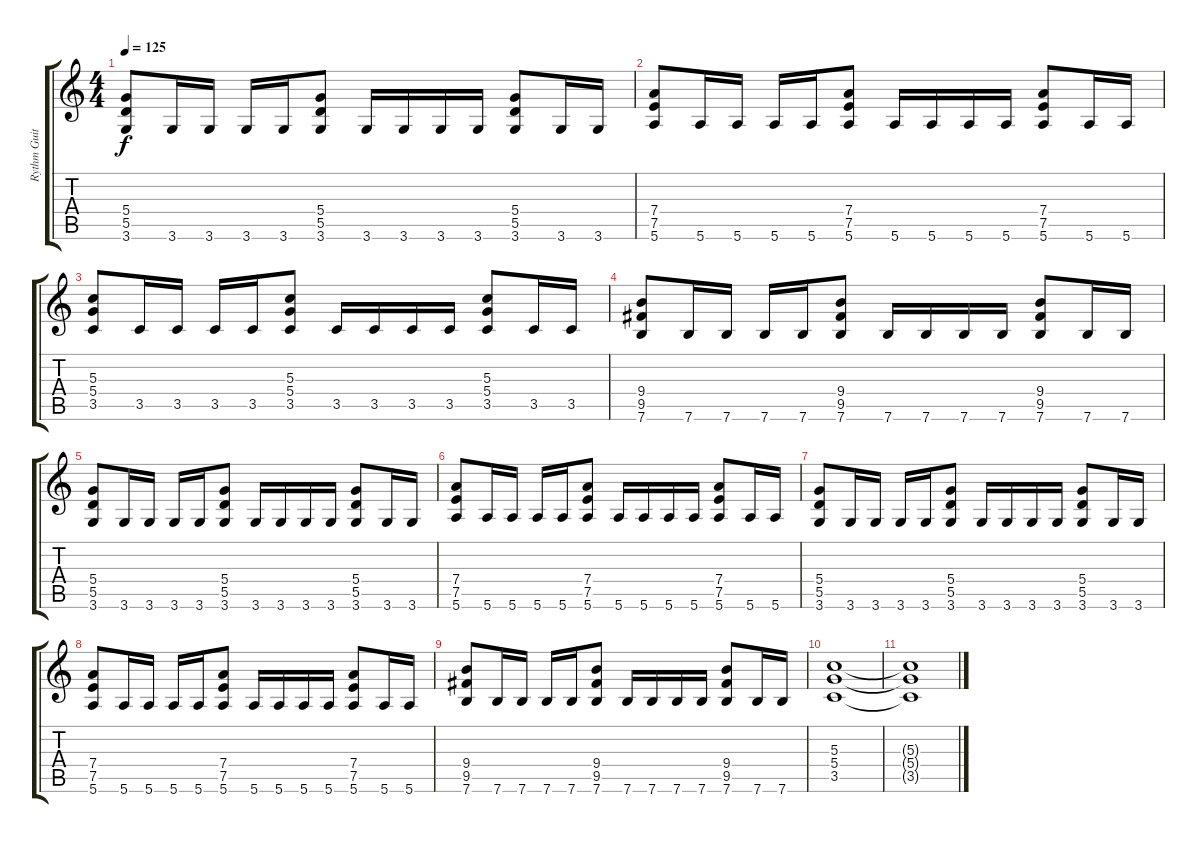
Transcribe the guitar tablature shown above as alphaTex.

\track ("Rythm Guitar" "Rythm Guit") {instrument distortionguitar}
\staff {score tabs}
\tuning (E4 B3 G3 D3 A2 E2) {hide}
\ts (4 4)
\tempo 125
\clef g2
\ks c
(5.4 5.5 3.6).8{dy f} 3.6.16 3.6.16 3.6.16 3.6.16 (5.4 5.5 3.6).8 3.6.16 3.6.16 3.6.16 3.6.16 (5.4 5.5 3.6).8 3.6.16 3.6.16 |
(7.4 7.5 5.6).8{instrument distortionguitar} 5.6.16 5.6.16 5.6.16 5.6.16 (7.4 7.5 5.6).8 5.6.16 5.6.16 5.6.16 5.6.16 (7.4 7.5 5.6).8 5.6.16 5.6.16 |
(5.3 5.4 3.5).8 3.5.16 3.5.16 3.5.16 3.5.16 (5.3 5.4 3.5).8 3.5.16 3.5.16 3.5.16 3.5.16 (5.3 5.4 3.5).8 3.5.16 3.5.16 |
(9.4 9.5 7.6).8 7.6.16 7.6.16 7.6.16 7.6.16 (9.4 9.5 7.6).8 7.6.16 7.6.16 7.6.16 7.6.16 (9.4 9.5 7.6).8 7.6.16 7.6.16 |
(5.4 5.5 3.6).8 3.6.16 3.6.16 3.6.16 3.6.16 (5.4 5.5 3.6).8 3.6.16 3.6.16 3.6.16 3.6.16 (5.4 5.5 3.6).8 3.6.16 3.6.16 |
(7.4 7.5 5.6).8{instrument distortionguitar} 5.6.16 5.6.16 5.6.16 5.6.16 (7.4 7.5 5.6).8 5.6.16 5.6.16 5.6.16 5.6.16 (7.4 7.5 5.6).8 5.6.16 5.6.16 |
(5.4 5.5 3.6).8 3.6.16 3.6.16 3.6.16 3.6.16 (5.4 5.5 3.6).8 3.6.16 3.6.16 3.6.16 3.6.16 (5.4 5.5 3.6).8 3.6.16 3.6.16 |
(7.4 7.5 5.6).8{instrument distortionguitar} 5.6.16 5.6.16 5.6.16 5.6.16 (7.4 7.5 5.6).8 5.6.16 5.6.16 5.6.16 5.6.16 (7.4 7.5 5.6).8 5.6.16 5.6.16 |
(9.4 9.5 7.6).8 7.6.16 7.6.16 7.6.16 7.6.16 (9.4 9.5 7.6).8 7.6.16 7.6.16 7.6.16 7.6.16 (9.4 9.5 7.6).8 7.6.16 7.6.16 |
(5.3 5.4 3.5).1 |
(5.3{t} 5.4{t} 3.5{t}).1
